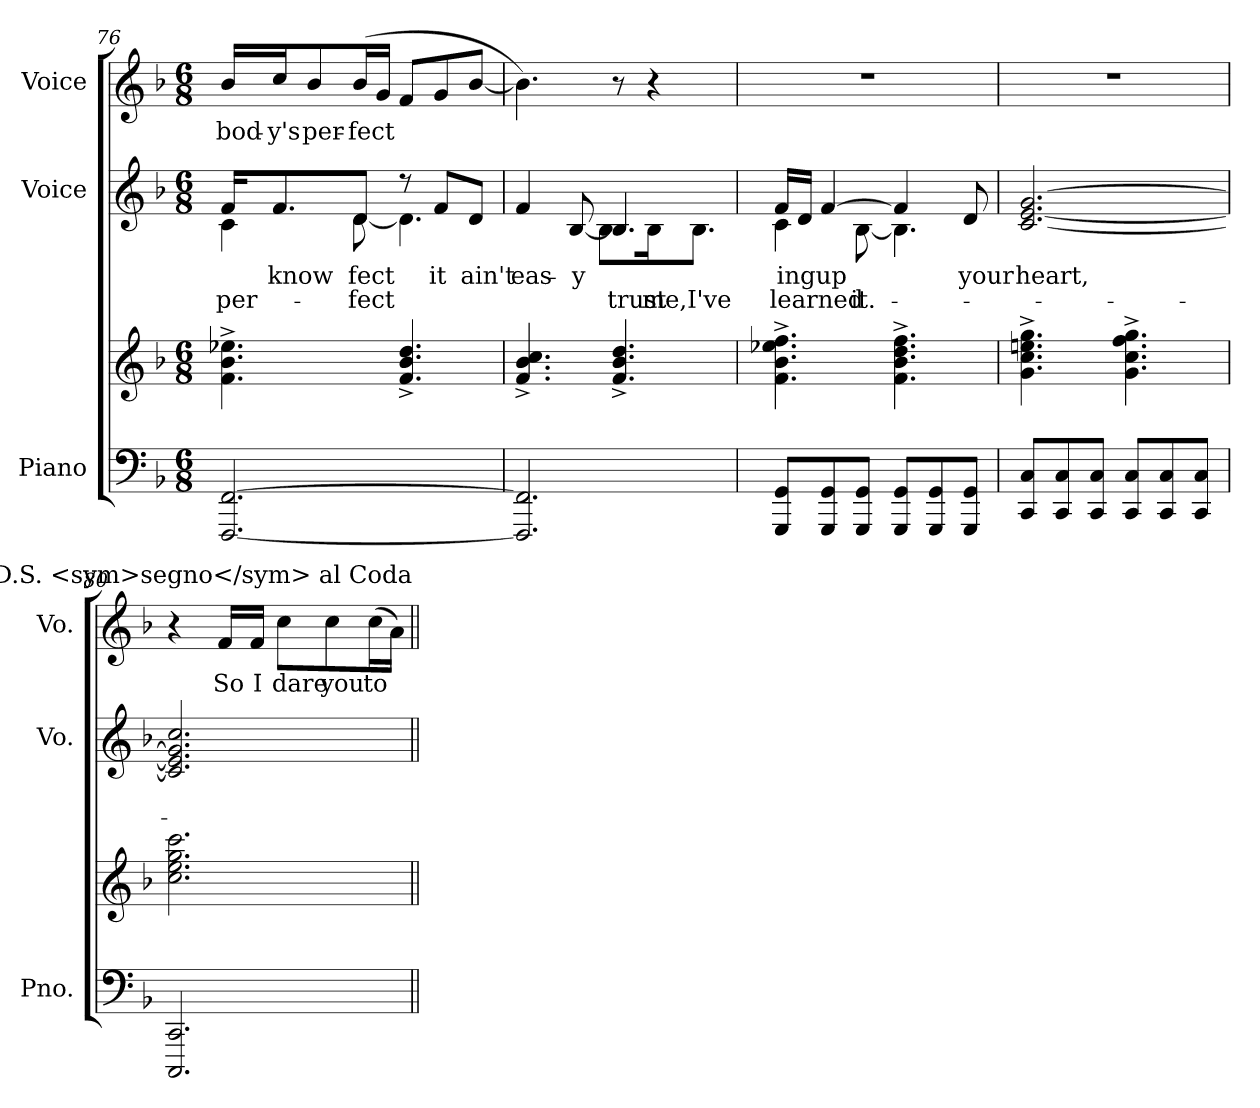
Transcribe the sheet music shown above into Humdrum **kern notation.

**kern	**kern	**kern	**text	**text	**kern	**text
*part3	*part3	*part2	*part2	*part2	*part1	*part1
*staff4	*staff3	*staff2	*staff2	*staff2	*staff1	*staff1
*I"Piano	*	*I"Voice	*	*	*I"Voice	*
*I'Pno.	*	*I'Vo.	*	*	*I'Vo.	*
!!LO:LB:g=z
*clefF4	*clefG2	*clefG2	*	*	*clefG2	*
*k[b-]	*k[b-]	*k[b-]	*	*	*k[b-]	*
*M6/8	*M6/8	*M6/8	*	*	*M6/8	*
=76	=76	=76	=76	=76	=76	=76
!	!	!	!LO:LY:b	!	!	!
*	*	*^	*	*	*	*
!	!	!	!	!	!LO:LY:b	!	!LO:LY:b
[2.FFF/ [2.FF/	4.f\^ 4.b-\^ 4.ee-X\^	16f!/KL	4c\	.	per-	16b-/LL	bod-
!	!	!	!	!LO:LY:b	!	!	!LO:LY:b
.	.	8.f!/	.	know	.	16cc/J	-y's
!	!	!	!	!	!	!	!LO:LY:b
.	.	.	.	.	.	8b-/	per-
!	!	!	!	!LO:LY:b	!LO:LY:b	!	!LO:LY:b
.	.	8d!/J	[8d\	-fect	-fect	(16b-/L	-fect
.	.	.	.	.	.	16g/JJ	.
.	4.f/^ 4.b-/^ 4.dd/^	8r	4.d\]	.	.	8f/L	.
!	!	!	!	!LO:LY:b	!	!	!
.	.	8f!/L	.	it	.	8g/	.
!	!	!	!	!LO:LY:b	!	!	!
.	.	8d!/J	.	ain't	.	[8b-/J	.
=77	=77	=77	=77	=77	=77	=77	=77
!	!	!	!	!LO:LY:b	!	!	!
2.FFF/] 2.FF/]	4.f/^ 4.b-/^ 4.cc/^	4f!/	4.ryy	eas-	.	4.b-\])	.
!	!	!	!	!LO:LY:b	!	!	!
.	.	[8B-!/	.	-y	.	.	.
!	!	!	!	!	!LO:LY:b	!	!
.	4.f/^ 4.b-/^ 4.dd/^	4.B-!/]	8B-\L	.	trust	8r	.
!	!	!	!	!	!LO:LY:b	!	!
.	.	.	16B-\K	.	me,	4r	.
!	!	!	!	!	!LO:LY:b	!	!
.	.	.	8.B-\J	.	I've	.	.
=78	=78	=78	=78	=78	=78	=78	=78
!	!	!	!	!LO:LY:b	!	!	!
!	!	!	!	!	!LO:LY:b	!	!
8GGG/ 8GG/L	4.f\^ 4.b-\^ 4.ee-X\^ 4.ff\^	16f/LL	4c\	.	learned-	2.r	.
!	!	!	!	!LO:LY:b	!	!	!
.	.	16d/JJ	.	-ing	.	.	.
!	!	!	!	!LO:LY:b	!	!	!
8GGG/ 8GG/	.	[4f/	.	up	.	.	.
!	!	!	!	!	!LO:LY:b	!	!
8GGG/ 8GG/J	.	.	[8B-\	.	-it.	.	.
8GGG/ 8GG/L	4.f\^ 4.b-\^ 4.dd\^ 4.ff\^	4f/]	4.B-\]	.	.	.	.
8GGG/ 8GG/	.	.	.	.	.	.	.
!	!	!	!	!LO:LY:b	!	!	!
8GGG/ 8GG/J	.	8d/	.	your	.	.	.
*	*	*v	*v	*	*	*	*
!!LO:PB:g=z
=79	=79	=79	=79	=79	=79	=79
!	!	!	!LO:LY:b	!	!	!
8CC/ 8C/L	4.g\^ 4.cc\^ 4.een\^ 4.gg\^	[2.c/ [2.e/ [2.g/	heart,	.	2.r	.
8CC/ 8C/	.	.	.	.	.	.
8CC/ 8C/J	.	.	.	.	.	.
8CC/ 8C/L	4.g\^ 4.cc\^ 4.ff\^ 4.gg\^	.	.	.	.	.
8CC/ 8C/	.	.	.	.	.	.
8CC/ 8C/J	.	.	.	.	.	.
=80	=80	=80	=80	=80	=80	=80
2.CCC/ 2.CC/	2.cc\ 2.ee\ 2.gg\ 2.ccc\	2.c/] 2.e/] 2.g/] 2.cc/	.	.	4r	.
!	!	!	!	!	!	!LO:LY:b
.	.	.	.	.	16f/LL	So
!	!	!	!	!	!	!LO:LY:b
.	.	.	.	.	16f/JJ	I
!	!	!	!	!	!	!LO:LY:b
.	.	.	.	.	8cc\L	dare
!	!	!	!	!	!	!LO:LY:b
.	.	.	.	.	8cc\	you
!	!	!	!	!	!	!LO:LY:b
.	.	.	.	.	(16cc\L	to
.	.	.	.	.	16a\JJ)	.
!	!	!	!	!	!LO:TX:a:t=D.S. <sym>segno</sym> al Coda	!
=||	=||	=||	=||	=||	=||	=||
*-	*-	*-	*-	*-	*-	*-
